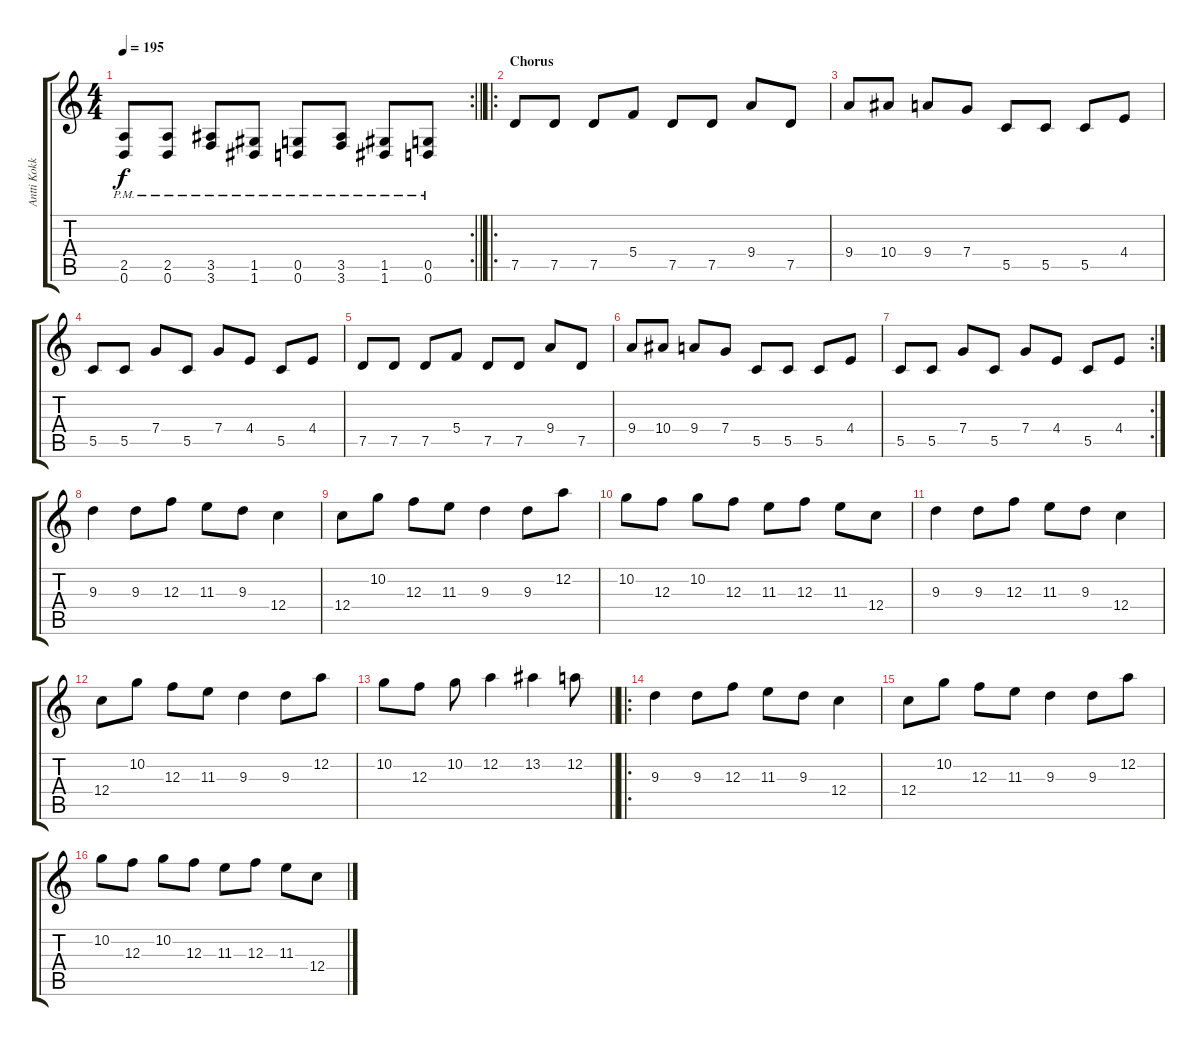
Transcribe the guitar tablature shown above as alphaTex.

\track ("Antti Kokko" "Antti Kokk") {instrument distortionguitar}
\staff {score tabs}
\tuning (D4 A3 F3 C3 G2 D2) {hide}
\rc 2
\ts (4 4)
\tempo 195
\clef g2
\barLineRight lightlight
\ks c
(2.5{pm} 0.6{pm}).8{dy f} (2.5{pm} 0.6{pm}).8 (3.5{pm} 3.6{pm}).8 (1.5{pm} 1.6{pm}).8 (0.5{pm} 0.6{pm}).8 (3.5{pm} 3.6{pm}).8 (1.5{pm} 1.6{pm}).8 (0.5{pm} 0.6{pm}).8 |
\ro
\section ("" "Chorus")
7.5.8 7.5.8 7.5.8 5.4.8 7.5.8 7.5.8 9.4.8 7.5.8 |
9.4.8 10.4.8 9.4.8 7.4.8 5.5.8 5.5.8 5.5.8 4.4.8 |
5.5.8 5.5.8 7.4.8 5.5.8 7.4.8 4.4.8 5.5.8 4.4.8 |
7.5.8 7.5.8 7.5.8 5.4.8 7.5.8 7.5.8 9.4.8 7.5.8 |
9.4.8 10.4.8 9.4.8 7.4.8 5.5.8 5.5.8 5.5.8 4.4.8 |
\rc 2
5.5.8 5.5.8 7.4.8 5.5.8 7.4.8 4.4.8 5.5.8 4.4.8 |
9.3.4 9.3.8 12.3.8 11.3.8 9.3.8 12.4.4 |
12.4.8 10.2.8 12.3.8 11.3.8 9.3.4 9.3.8 12.2.8 |
10.2.8 12.3.8 10.2.8 12.3.8 11.3.8 12.3.8 11.3.8 12.4.8 |
9.3.4 9.3.8 12.3.8 11.3.8 9.3.8 12.4.4 |
12.4.8 10.2.8 12.3.8 11.3.8 9.3.4 9.3.8 12.2.8 |
\barLineRight lightlight
10.2.8 12.3.8 10.2.8 12.2.4 13.2.4 12.2.8 |
\ro
9.3.4 9.3.8 12.3.8 11.3.8 9.3.8 12.4.4 |
12.4.8 10.2.8 12.3.8 11.3.8 9.3.4 9.3.8 12.2.8 |
10.2.8 12.3.8 10.2.8 12.3.8 11.3.8 12.3.8 11.3.8 12.4.8
